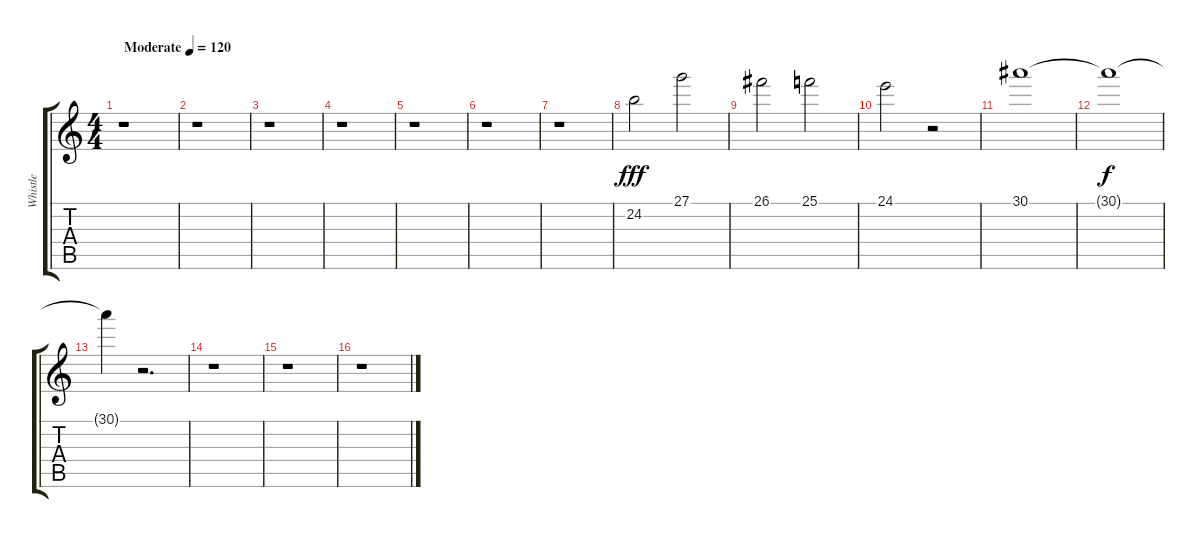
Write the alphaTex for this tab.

\track ("Whistle" "Whistle") {instrument whistle}
\staff {score tabs}
\tuning (E4 B3 G3 D3 A2 E2) {hide}
\ts (4 4)
\tempo (120 "Moderate")
\clef g2
\ks c
r.1{dy fff instrument whistle} |
r.1 |
r.1 |
r.1 |
r.1 |
r.1 |
r.1 |
24.2.2{balance 16} 27.1.2{balance 8} |
26.1.2{balance 0} 25.1.2{balance 8} |
24.1.2{balance 16} r.2{balance 8} |
30.1.1{balance 0} |
30.1{t}.1{dy f} |
30.1{t}.4 r.2{d} |
r.1 |
r.1 |
r.1
